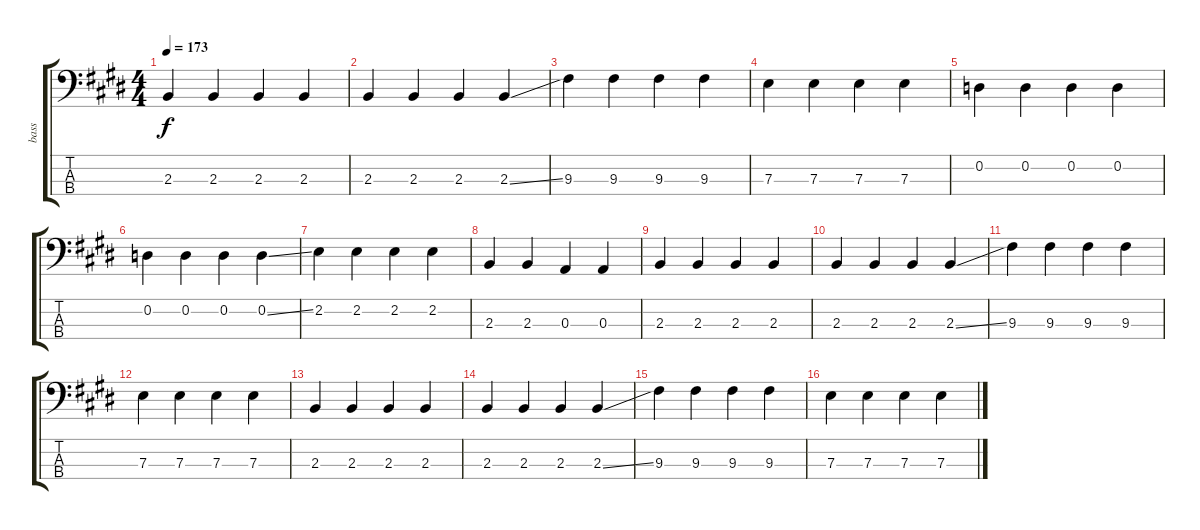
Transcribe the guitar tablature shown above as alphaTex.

\track ("bass" "bass") {instrument electricbassfinger}
\staff {score tabs}
\tuning (G2 D2 A1 E1) {hide}
\ts (4 4)
\tempo 173
\clef f4
\ks e
2.3.4{dy f} 2.3.4 2.3.4 2.3.4 |
2.3.4 2.3.4 2.3.4 2.3{ss}.4 |
9.3.4 9.3.4 9.3.4 9.3.4 |
7.3.4 7.3.4 7.3.4 7.3.4 |
0.2.4 0.2.4 0.2.4 0.2.4 |
0.2.4 0.2.4 0.2.4 0.2{ss}.4 |
2.2.4 2.2.4 2.2.4 2.2.4 |
2.3.4 2.3.4 0.3.4 0.3.4 |
2.3.4 2.3.4 2.3.4 2.3.4 |
2.3.4 2.3.4 2.3.4 2.3{ss}.4 |
9.3.4 9.3.4 9.3.4 9.3.4 |
7.3.4 7.3.4 7.3.4 7.3.4 |
2.3.4 2.3.4 2.3.4 2.3.4 |
2.3.4 2.3.4 2.3.4 2.3{ss}.4 |
9.3.4 9.3.4 9.3.4 9.3.4 |
7.3.4 7.3.4 7.3.4 7.3.4
